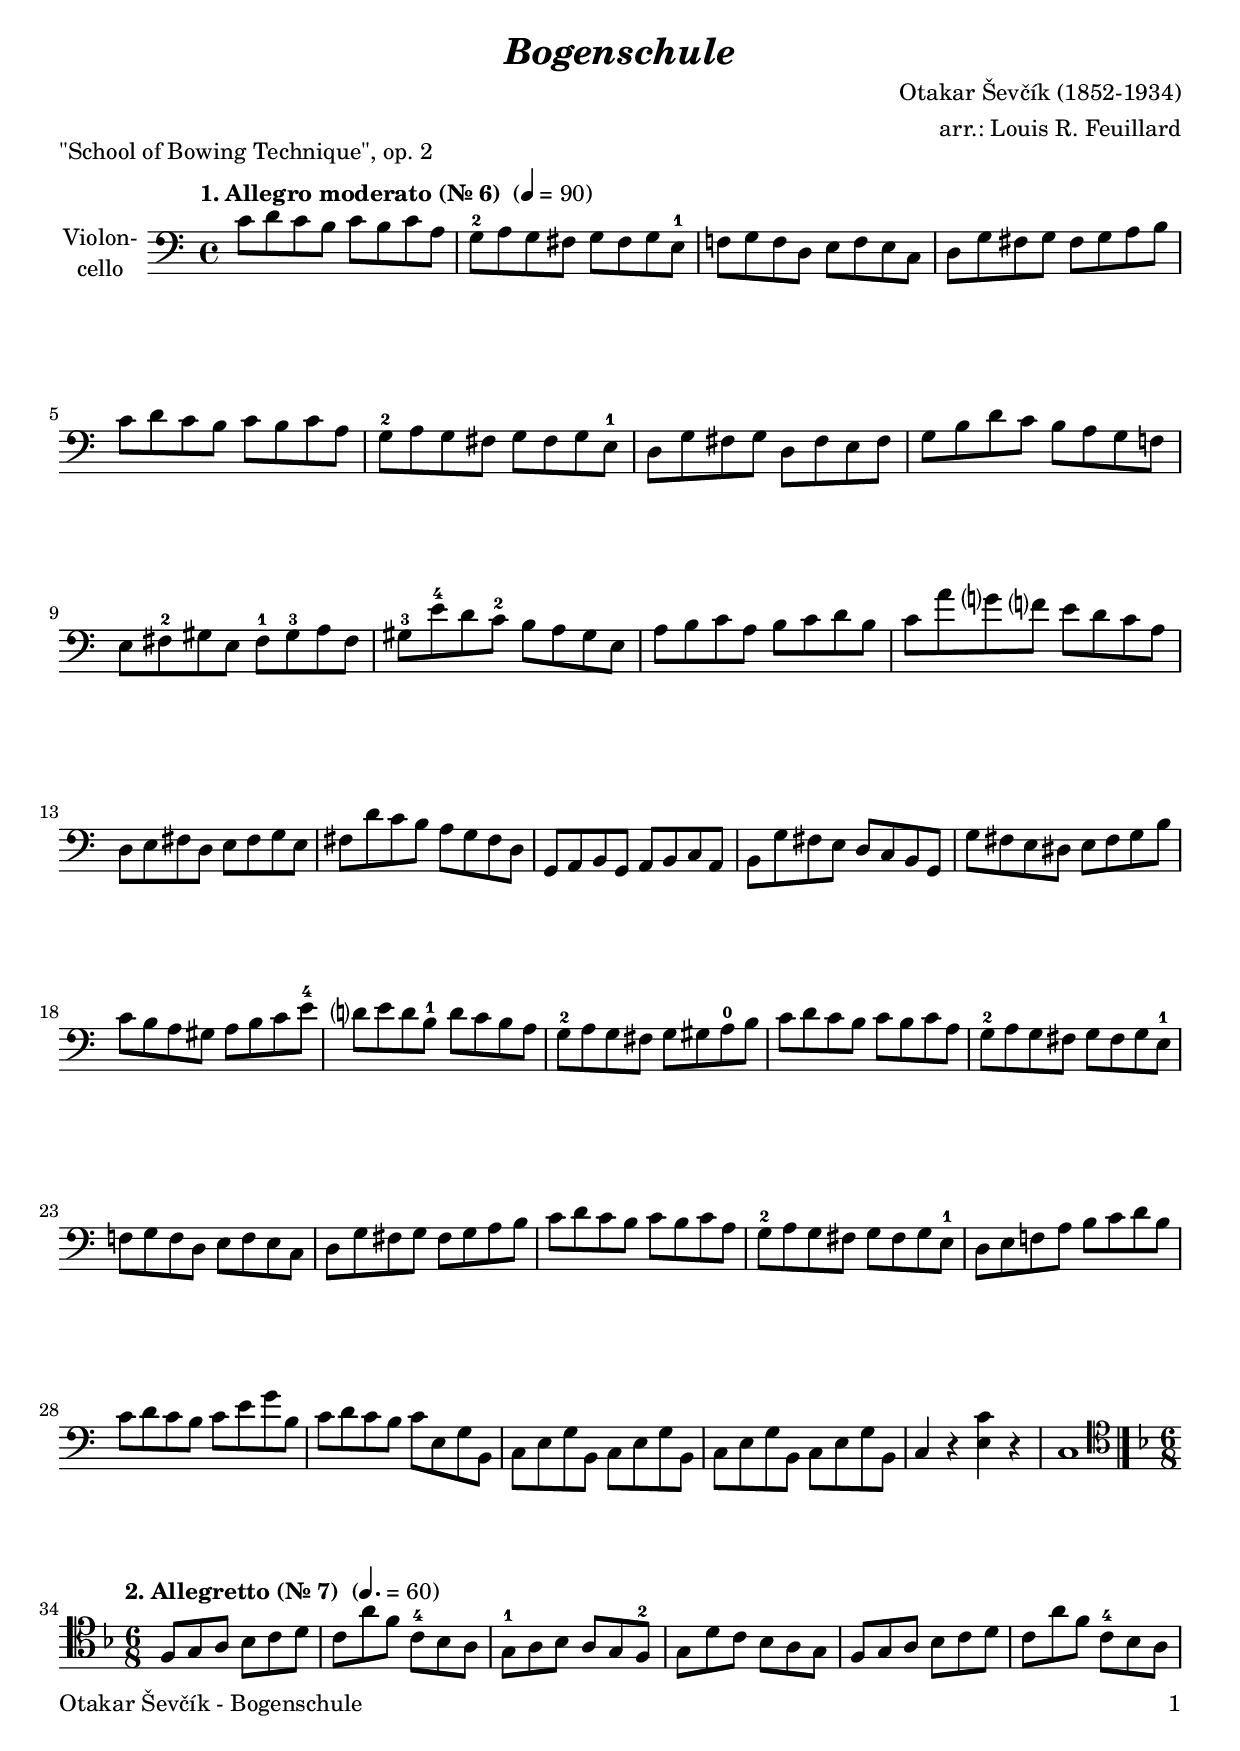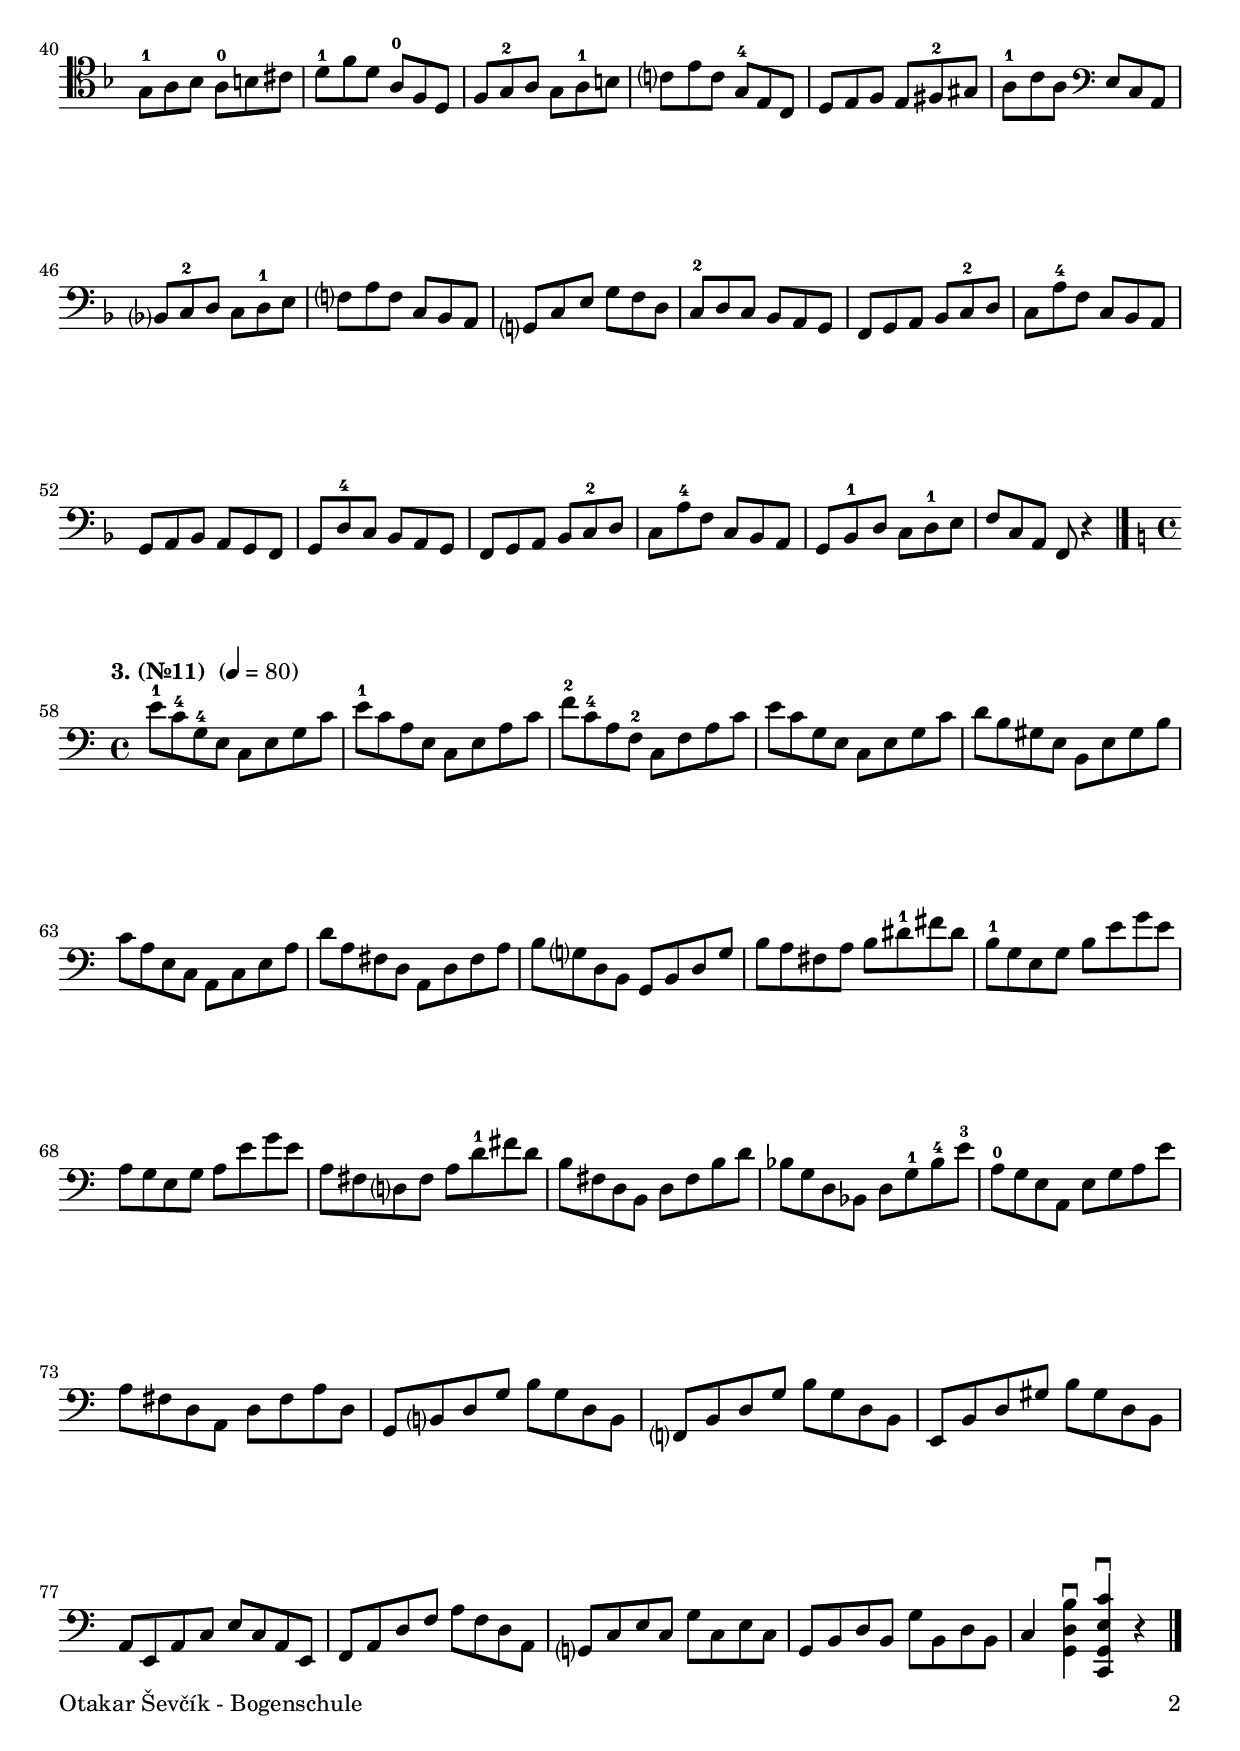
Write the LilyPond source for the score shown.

\version "2.24.3"
\include "deutsch.ly"

#(set-global-staff-size 20)

\header {
  title     = \markup \bold \italic "Bogenschule"
  composer  = "Otakar Ševčík (1852-1934)"
  arranger  = "arr.: Louis R. Feuillard"
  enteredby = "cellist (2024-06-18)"
  piece     = "\"School of Bowing Technique\", op. 2"
}

voiceconsts = {
  \key c \major
  \time 4/4
  \clef "bass"
%  \numericTimeSignature
  \compressEmptyMeasures
  % Set default beaming for all staves
%  \set Timing.beamExceptions = #'()
%  \set Timing.baseMoment     = #(ly:make-moment 1 4)
%  \set Timing.beatStructure  = #'(1 1 1)
}

mist = "string ensemble 1"
mivl = "violin"
miba = "cello"
mipz = "pizzicato strings"

introa = {        \tempo "1. Allegro moderato (Nr. 6) " 4=90 }
introb = { \break \tempo "2. Allegretto (Nr. 7) "      4.=60
	   \time 6/8 \key f \major }
introc = { \break \tempo "3. (Nr.11) "                  4=80
	   \time 4/4 \key c \major }

va = \relative c' {
  \voiceconsts
  
  \introa
  c8 d c h c h c a
  g-2 a g fis g fis g e-1
  f! g f d e f e c
  d g fis g fis g a h
  c d c h c h c a

  g-2 a g fis g fis g e-1
  d g fis g d fis e fis
  g h d c h a g f!
  e fis-2 gis e fis-1 gis-3 a fis
  gis-3 e'-4 d c-2 h a gis e

  a h c a h c d h
  c a' g? f? e d c a
  d, e fis d e fis g e
  fis d' c h a g fis d
  g, a h g a h c a

  h g' fis e d c h g
  g' fis e dis e fis g h
  c h a gis a h c e-4
  d? e d h-1 d c h a
  g-2 a g fis g gis a-0 h

  c d c h c h c a
  g-2 a g fis g fis g e-1
  f! g f d e f e c
  d g fis g fis g a h
  c d c h c h c a
  g-2 a g fis g fis g e-1

  d e f! a h c d h
  c d c h c e g h,
  c d c h c e, g h,
  c e g h, c e g h,
  c e g h, c e g h,
  c4 r <e c'> r
  c1 \bar "|."

  \introb \clef "tenor"
  f8 g a b c d
  c a' f c-4 b a
  g-1 a b a g f-2
  g d' c b a g
  f g a b c d
  c a' f c-4 b a

  g-1 a b a-0 h cis
  d-1 f d a-0 f d
  f g-2 a g a-1 h
  c? e c g-4 e c
  d e f e fis-2 gis
  a-1 c a \clef "bass" e c a

  b? c-2 d c d-1 e
  f? a f c b a
  g? c e g f d
  c-2 d c b a g
  f g a b c-2 d
  c a'-4 f c b a

  g a b a g f
  g d'-4 c b a g
  f g a b c-2 d
  c a'-4 f c b a
  g b-1 d c d-1 e
  f c a f r4 \bar "|."

  \introc
  e''8-1 c-4 g-4 e c e g c
  e-1 c a e c e a c
  f-2 c-4 a f-2 c f a c
  e c g e c e g c

  d h gis e h e gis h
  c a e c a c e a
  d a fis d a d fis a
  h g? d h g h d g
  h a fis a h dis-1 fis dis

  h-1 g e g h e g e
  a, g e g a e' g e
  a, fis d? fis a d-1 fis d
  h fis d h d fis h d
  b g d b d g-1 b-4 e-3

  a,-0 g e a, e' g a e'
  a, fis d a d fis a d,
  g, h? d g h g d h
  f? h d g h g d h
  e, h' d gis h gis d h

  a e a c e c a e
  f a d f a f d a
  g? c e c g' c, e c
  g h d h g' h, d h
  c4 <g d' h'>\downbow <c, g' e' c'>\downbow r \bar "|."
}


music = \new StaffGroup <<
      \new Staff {
	\set Staff.midiInstrument = \miba
	\set Staff.instrumentName = \markup \center-column { "Violon-" "cello" }
	\transpose c c { \va }
      }
>>

\book {
   \paper {
    print-page-number = ##t
    print-first-page-number = ##t
    ragged-last-bottom = ##f
    oddHeaderMarkup = \markup \null
    evenHeaderMarkup = \markup \null
    oddFooterMarkup = \markup {
      \fill-line {
        \if \should-print-page-number
        "Otakar Ševčík - Bogenschule" \fromproperty #'page:page-number-string
      }
    }
    evenFooterMarkup = \oddFooterMarkup
  } \score {
    \music
    \layout {}
  }

  \score {
    \unfoldRepeats \music

    \midi {
      \context {
        \Score
      }
    }
  }
}
